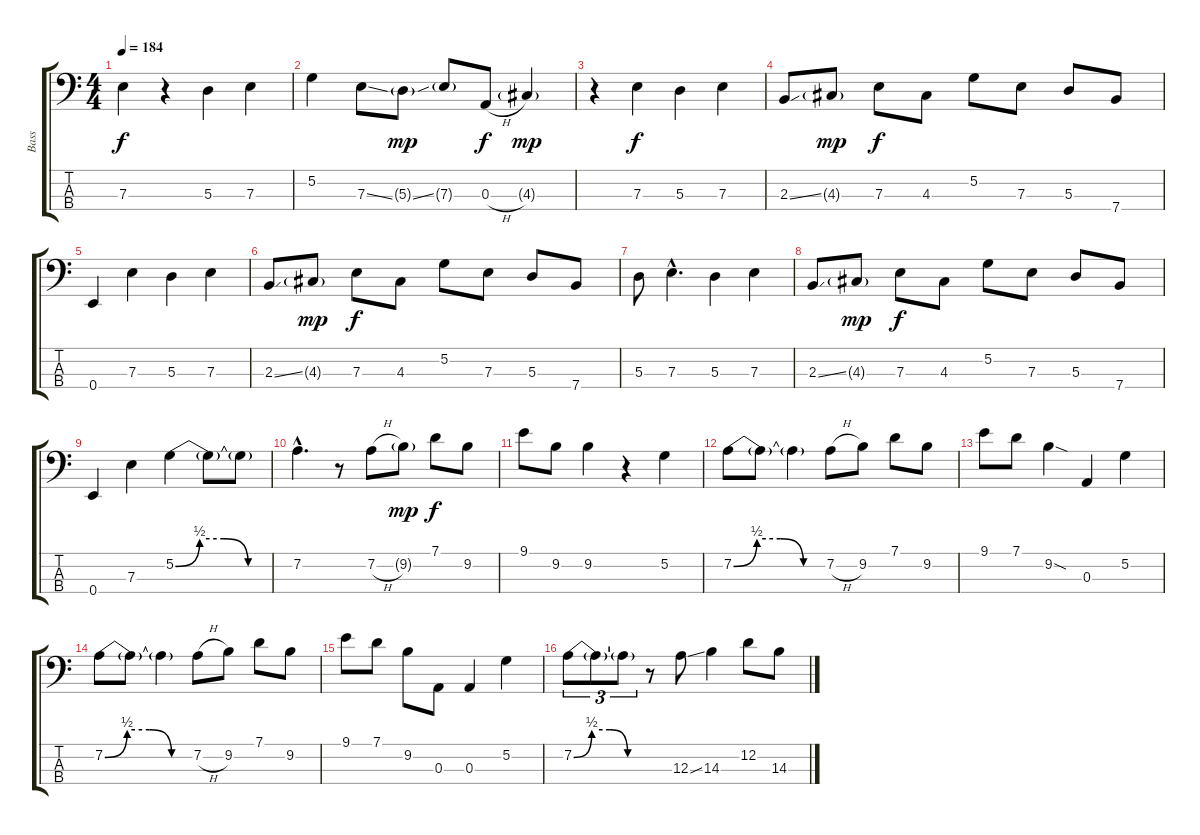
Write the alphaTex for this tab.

\track ("Bass" "Bass") {instrument acousticbass}
\staff {score tabs}
\tuning (G2 D2 A1 E1) {hide}
\ts (4 4)
\tempo 184
\clef f4
\ks c
7.3.4{dy f} r.4 5.3.4 7.3.4 |
5.2.4 7.3{ss}.8 5.3{ss g}.8{dy mp} 7.3{g}.8 0.3{h}.8{dy f} 4.3{g}.4{dy mp} |
r.4 7.3.4{dy f} 5.3.4 7.3.4 |
2.3{ss}.8 4.3{g}.8{dy mp} 7.3.8{dy f} 4.3.8 5.2.8 7.3.8 5.3.8 7.4.8 |
0.4.4 7.3.4 5.3.4 7.3.4 |
2.3{ss}.8 4.3{g}.8{dy mp} 7.3.8{dy f} 4.3.8 5.2.8 7.3.8 5.3.8 7.4.8 |
5.3.8 7.3{hac}.4{d} 5.3.4 7.3.4 |
2.3{ss}.8 4.3{g}.8{dy mp} 7.3.8{dy f} 4.3.8 5.2.8 7.3.8 5.3.8 7.4.8 |
0.4.4 7.3.4 5.2{be (custom 0 0 15 2 30 2 45 0 60 0)}.4 5.2{t}.8 5.2{t}.8 |
7.2{hac}.4{d} r.8 7.2{h}.8 9.2{g}.8{dy mp} 7.1.8{dy f} 9.2.8 |
9.1.8 9.2.8 9.2.4 r.4 5.2.4 |
7.2{be (custom 0 0 15 2 30 2 45 0 60 0)}.8 7.2{t}.8 7.2{t}.4 7.2{h}.8 9.2.8 7.1.8 9.2.8 |
9.1.8 7.1.8 9.2{sod}.4 0.3.4 5.2.4 |
7.2{be (custom 0 0 15 2 30 2 45 0 60 0)}.8 7.2{t}.8 7.2{t}.4 7.2{h}.8 9.2.8 7.1.8 9.2.8 |
9.1.8 7.1.8 9.2.8 0.3.8 0.3.4 5.2.4 |
7.2{be (custom 0 0 15 2 30 2 45 0 60 0)}.8{tu (3 2)} 7.2{t}.8{tu (3 2)} 7.2{t}.8{tu (3 2)} r.8 12.3{ss}.8 14.3.4 12.2.8 14.3.8
